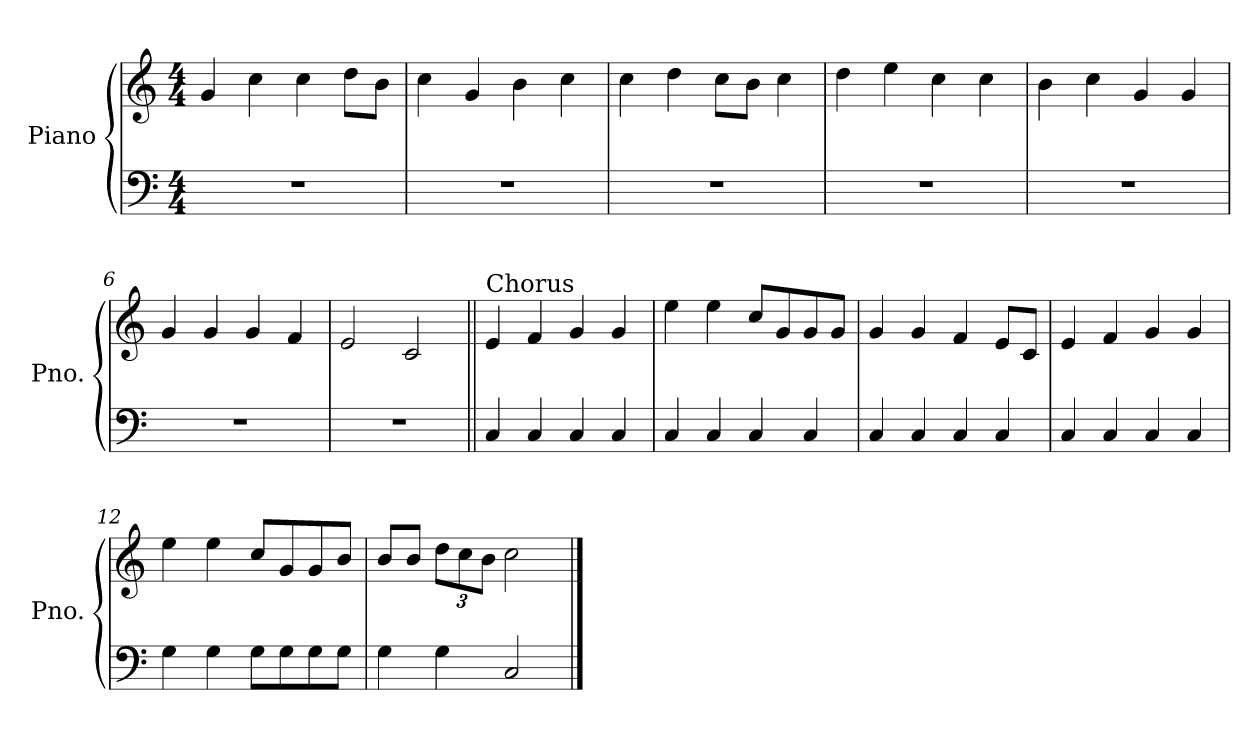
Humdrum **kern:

**kern	**kern
*part1	*part1
*staff2	*staff1
*I"Piano	*
*I'Pno.	*
*clefF4	*clefG2
*k[]	*k[]
*M4/4	*M4/4
=1	=1
1r	4g/
.	4cc\
.	4cc\
.	8dd\L
.	8b\J
=2	=2
1r	4cc\
.	4g/
.	4b\
.	4cc\
=3	=3
1r	4cc\
.	4dd\
.	8cc\L
.	8b\J
.	4cc\
=4	=4
1r	4dd\
.	4ee\
.	4cc\
.	4cc\
=5	=5
1r	4b\
.	4cc\
.	4g/
.	4g/
=6	=6
1r	4g/
.	4g/
.	4g/
.	4f/
=7	=7
1r	2e/
.	2c/
=8||	=8||
!	!LO:TX:a:t=Chorus
4C/	4e/
4C/	4f/
4C/	4g/
4C/	4g/
=9	=9
4C/	4ee\
4C/	4ee\
4C/	8cc/L
.	8g/
4C/	8g/
.	8g/J
!!LO:LB:g=z
=10	=10
4C/	4g/
4C/	4g/
4C/	4f/
4C/	8e/L
.	8c/J
=11	=11
4C/	4e/
4C/	4f/
4C/	4g/
4C/	4g/
=12	=12
4G\	4ee\
4G\	4ee\
8G\L	8cc/L
8G\	8g/
8G\	8g/
8G\J	8b/J
=13	=13
4G\	8b/L
.	8b/J
*	*Xbrackettup
4G\	12dd\L
.	12cc\
.	12b\J
2C/	2cc\
==	==
*-	*-
